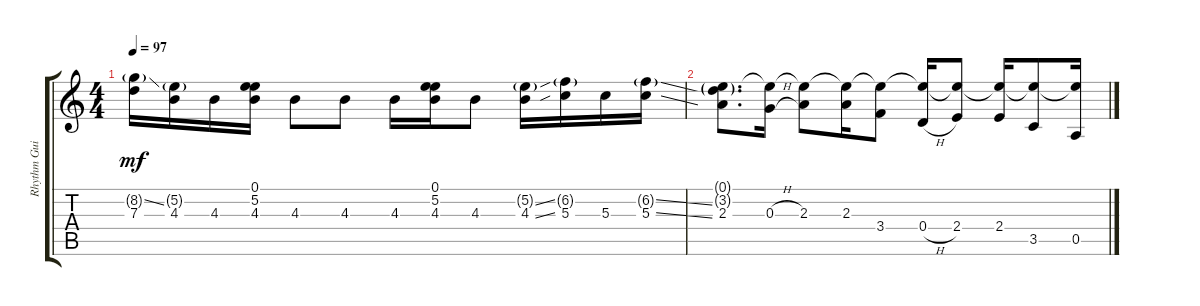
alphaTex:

\track ("Rhythm Guitar 2 [Mikael Akerfeldt + Pete" "Rhythm Gui") {instrument distortionguitar}
\staff {score tabs}
\tuning (E4 B3 G3 D3 A2 E2) {hide}
\ts (4 4)
\tempo 97
\clef g2
\ks c
(8.2{ss g} 7.3).16{dy mf} (5.2{g} 4.3).16 4.3.16 (0.1 5.2 4.3).16 4.3.8 4.3.8 4.3.16 (0.1 5.2 4.3).16 4.3.8 (5.2{ss g} 4.3{ss}).16 (6.2{g} 5.3).16 5.3.16 (6.2{ss g} 5.3{ss}).16 |
(0.1{g} 3.2{g} 2.3).8{d} (0.1{t} 0.3{h}).16 (0.1{t} 2.3).8 (0.1{t} 2.3).16 (0.1{t} 3.4).8 (0.1{t} 0.4{h}).16 (0.1{t} 2.4).8 (0.1{t} 2.4).16 (0.1{t} 3.5).8 (0.1{t} 0.5).16
